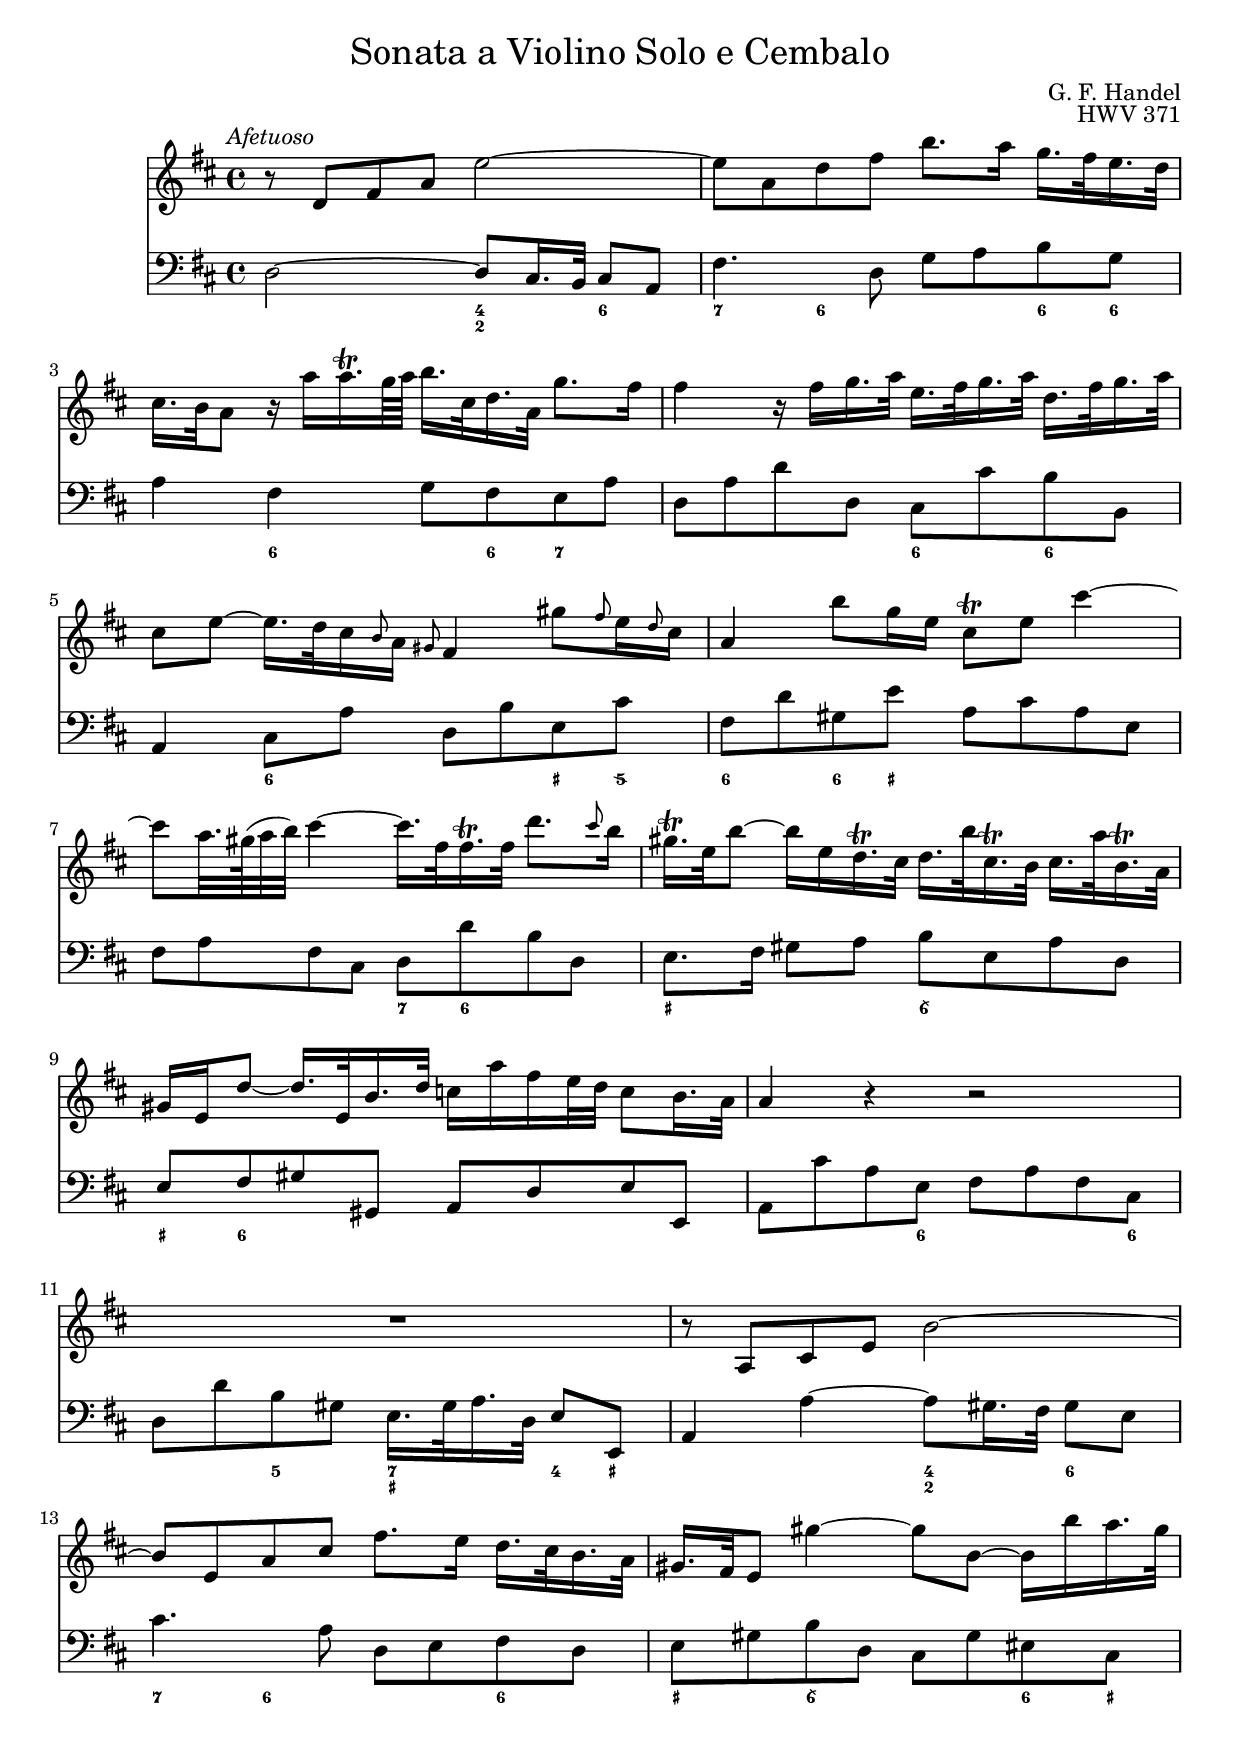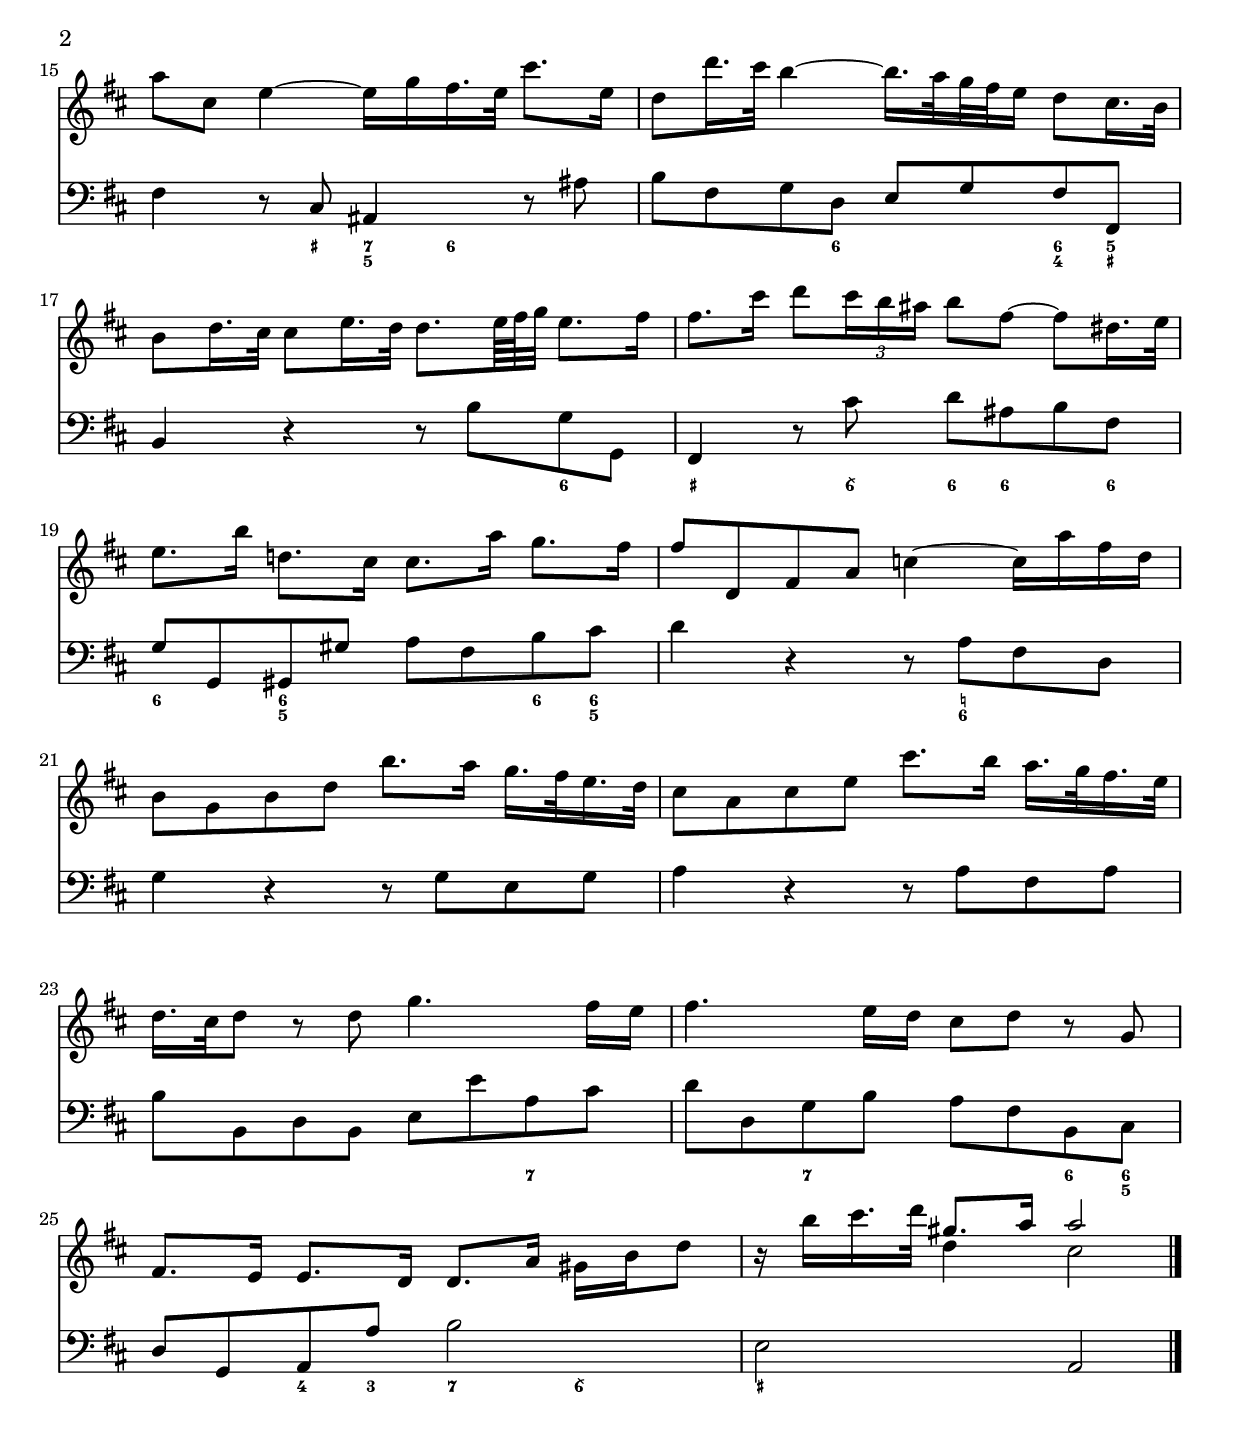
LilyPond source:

\version "2.18.2"
\language "english"

#(set-default-paper-size "a4")

\header {
	title = \markup {\medium "Sonata a Violino Solo e Cembalo" }
	composer = "G. F. Handel"
	opus = "HWV 371"
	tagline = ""
}

{
\tempo \markup { \medium \italic "Afetuoso" }
\time 4/4
<<
	\set strictBeatBeaming = ##t
	\override TupletBracket.bracket-visibility = ##f
	\relative c'
	{ \clef "treble"
	\key d \major
	r8 d fs a e'2~ |
	e8 a, d fs b8. a16 g16. fs32 e16. d32 |
	cs16. b32 a8 r16 a' a16.\trill g64 a b16. cs,32 d16. a32 g'8. fs16 |
	fs4 r16 fs g16. a32 e16. fs32 g16. a32 d,16. fs32 g16. a32 |
	cs,8 e~ e16. d32 cs16 \grace b8 a16 \grace gs8 fs4 gs'8 \grace fs8 e16 \grace d8 cs16 |
	a4 b'8 g16 e cs8\trill e cs'4~ |
	cs8 a32. gs64( a32 b) cs4~ cs16. fs,32 fs16.\trill fs32 d'8. \grace cs8 b16 |
	gs16.\trill e32 b'8~ b16 e, d16.\trill cs32 d16. b'32 cs,16.\trill b32 cs16. a'32 b,16.\trill a32 |
	gs16 e d'8~ d16. e,32 b'16. d32 c16 a' fs e32 d c8 b16. a32 |
	a4 r4 r2 |
	R1 |
	r8 a, cs e b'2~ |
	b8 e, a cs fs8. e16 d16. cs32 b16. a32 |
	gs16. fs32 e8 gs'4~ gs8 b,~ b16 b' a16. gs32 |
	a8 cs, e4~ e16 g fs16. e32 cs'8. e,16 |
	d8 d'16. cs32 b4~ b16. a32 g fs e16 d8 cs16. b32 |
	b8 d16. cs32 cs8 e16. d32 d8. e64 fs g32 e8. fs16 |
	fs8. cs'16 d8 \tuplet 3/2 {cs16 b as} b8 fs~ fs ds16. e32 |
	e8. b'16 d,!8. cs16 cs8. a'16 g8. fs16 |
	fs8 d, fs a c4~ c16 a' fs d |
	b8 g b d b'8. a16 g16. fs32 e16. d32 |
	cs8 a cs e cs'8. b16 a16. g32 fs16. e32 |
	d16. cs32 d8 r d g4. fs16 e |
	fs4. e16 d cs8 d r g, |
	fs8. e16 e8. d16 d8. a'16 gs b d8 |
	r16 b' cs16. d32 << {gs,8. a16 a2} \\ {d,4 cs2}>> ||
	}

	\new Staff
	{ \clef "bass"
	\key d \major
	d2~ d8 cs16. b,32 cs8 a, | fs4. d8 g a b g |
	a4 fs g8 fs e a | d a d' d cs cs' b b, |
	a,4 cs8 a d b e cs' | fs d' gs e' a cs' a e |
	fs a fs cs d d' b d | e8. fs16 gs8 a b e a d |
	e fs gs gs, a, d e e, | a, cs' a e fs a fs cs |
	d d' b gs e16. gs32 a16. d32 e8 e,8 | a,4 a4~ a8 gs 16. fs32 gs8 e8 |
	cs'4. a8 d e fs d | e gs b d cs gs es cs |
	fs4 r8 cs as,4 r8 as | b fs g d e g fs fs, |
	b,4 r r8 b g g, | fs,4 r8 cs' d' as b fs |
	g g, gs, gs a fs b cs' | d'4 r r8 a fs d |
	g4 r r8 g e g | a4 r r8 a fs a |
	b b, d b, e e' a cs' | d' d g b a fs b, cs |
	d g, a, a b2 | e a, \bar "|."
	}

	\figures {
	<_>2 <4 2>4 <6> | <7>4 <6> <_> <6>8 <6> |
	<_>4 <6> <_> 8 <6> <7> <_> | <_> 2 <6> 4 <6> |
	<_>4 <6> <_> <_+>8 <5\\> | <6>4 <6>8 <_+> <_>2 |
	<_> <7>8 <6> <_>4 | <_+>2 <6\\> |
	<_+>8 <6> <_>2. | <_>4. <6>8 <_>4. <6>8 |
	<_>4 <5> <7 _+> <4>8 <_+> | <_>2 <4 2>4 <6> |
	<7> <6> <_> <6> | <_+> <6\\> <_> <6>8 <_+> |
	<_>4. <_+>8 <7 5> <6> <_>4 | <_>4. <6>8 <_>4 <6 4>8 <5 _+> |
	<_>2 <_>4 <6>4 | <_+>4. <6\\>8 <6> <6> <_> <6> |
	<6>4 <6 5> <_> <6>8 <6 5> | <_>2 <_>8 <_! 6> <_>4 |
	<_>1 | <_> |
	<_>2. <7>4 | <_> <7> <_> <6>8 <6 5> |
	<_>4 <4>8 <3> <7>4 <6\\> | <_+>2 <_> |
	}
>>
}
